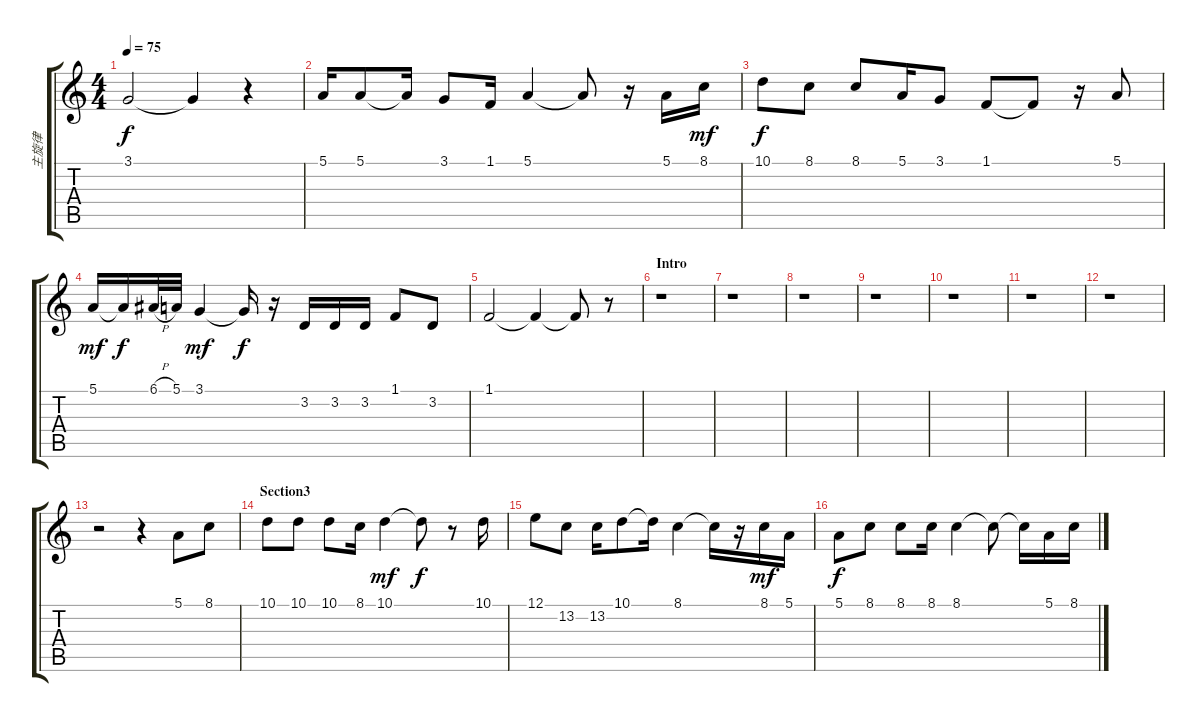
\track ("主旋律" "主旋律") {instrument synthvoice}
\staff {score tabs}
\tuning (E4 B3 G3 D3 A2 E2) {hide}
\ts (4 4)
\tempo 75
\clef g2
\ks c
3.1.2{dy f} 3.1{t}.4 r.4 |
5.1.16 5.1.8 5.1{t}.16 3.1.8 1.1.16 5.1.4 5.1{t}.8 r.16 5.1.16 8.1.16{dy mf} |
10.1.8{dy f} 8.1.8 8.1.8 5.1.16 3.1.8 1.1.8 1.1{t}.8 r.16 5.1.8 |
5.1.16{dy mf} 5.1{t}.16{dy f} 6.1{h}.32 5.1.32 3.1.4{dy mf} 3.1{t}.16{dy f} r.16 3.2.16 3.2.16 3.2.16 1.1.8 3.2.8 |
1.1.2 1.1{t}.4 1.1{t}.8 r.8 |
\section ("" "Intro")
r.1 |
r.1 |
r.1 |
r.1 |
r.1 |
r.1 |
r.1 |
r.2 r.4 5.1.8 8.1.8 |
\section ("" "Section3")
10.1.8 10.1.8 10.1.8 8.1.16 10.1.4{dy mf} 10.1{t}.8{dy f} r.8 10.1.16 |
12.1.8 13.2.8 13.2.16 10.1.8 10.1{t}.16 8.1.4 8.1{t}.16 r.16 8.1.16{dy mf} 5.1.16 |
5.1.8{dy f} 8.1.8 8.1.8 8.1.16 8.1.4 8.1{t}.8 8.1{t}.16 5.1.16 8.1.16
